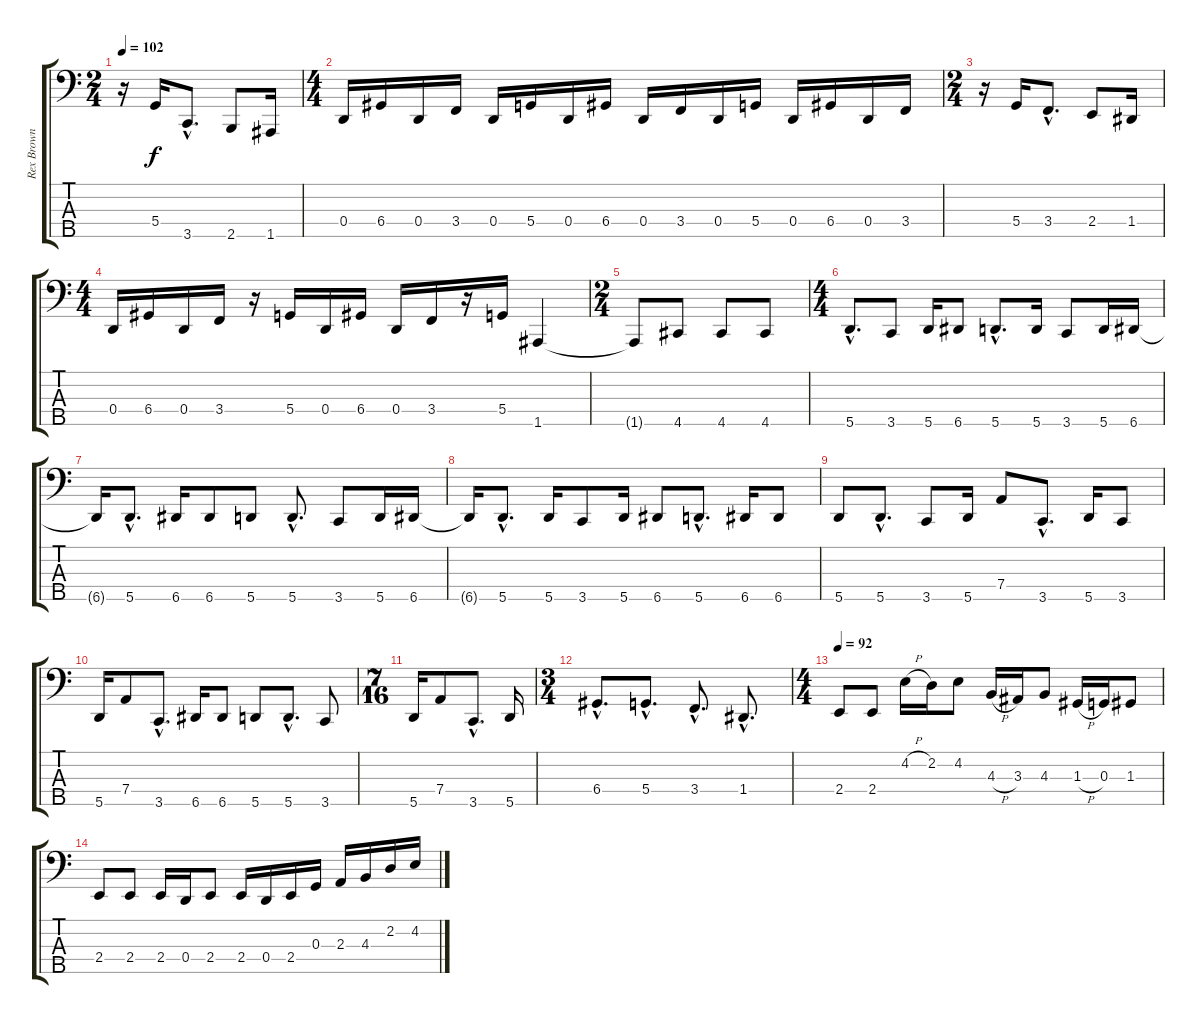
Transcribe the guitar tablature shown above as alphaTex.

\track ("Rex Brown (Basse)" "Rex Brown ") {instrument electricbasspick}
\staff {score tabs}
\tuning (F2 C2 G1 D1 A0) {hide}
\ts (2 4)
\tempo 102
\clef f4
\ks c
r.16{dy f} 5.4.16 3.5{hac}.8{d} 2.5.8 1.5.16 |
\ts (4 4)
0.4.16 6.4.16 0.4.16 3.4.16 0.4.16 5.4.16 0.4.16 6.4.16 0.4.16 3.4.16 0.4.16 5.4.16 0.4.16 6.4.16 0.4.16 3.4.16 |
\ts (2 4)
r.16 5.4.16 3.4{hac}.8{d} 2.4.8 1.4.16 |
\ts (4 4)
0.4.16 6.4.16 0.4.16 3.4.16 r.16 5.4.16 0.4.16 6.4.16 0.4.16 3.4.16 r.16 5.4.16 1.5.4 |
\ts (2 4)
1.5{t}.8 4.5.8 4.5.8 4.5.8 |
\ts (4 4)
5.5{hac}.8{d} 3.5.8 5.5.16 6.5.8 5.5{hac}.8{d} 5.5.16 3.5.8 5.5.16 6.5.16 |
6.5{t}.16 5.5{hac}.8{d} 6.5.16 6.5.8 5.5.8 5.5{hac}.8{d} 3.5.8 5.5.16 6.5.16 |
6.5{t}.16 5.5{hac}.8{d} 5.5.16 3.5.8 5.5.16 6.5.8 5.5{hac}.8{d} 6.5.16 6.5.8 |
5.5.8 5.5{hac}.8{d} 3.5.8 5.5.16 7.4.8 3.5{hac}.8{d} 5.5.16 3.5.8 |
5.5.16 7.4.8 3.5{hac}.8{d} 6.5.16 6.5.8 5.5.8 5.5{hac}.8{d} 3.5.8 |
\ts (7 16)
5.5.16 7.4.8 3.5{hac}.8{d} 5.5.16 |
\ts (3 4)
6.4{hac}.8{d} 5.4{hac}.8{d} 3.4{hac}.8{d} 1.4{hac}.8{d} |
\ts (4 4)
\tempo 92
2.4.8 2.4.8 4.2{h}.16 2.2.16 4.2.8 4.3{h}.16 3.3.16 4.3.8 1.3{h}.16 0.3.16 1.3.8 |
2.4.8 2.4.8 2.4.16 0.4.16 2.4.8 2.4.16 0.4.16 2.4.16 0.3.16 2.3.16 4.3.16 2.2.16 4.2.16
